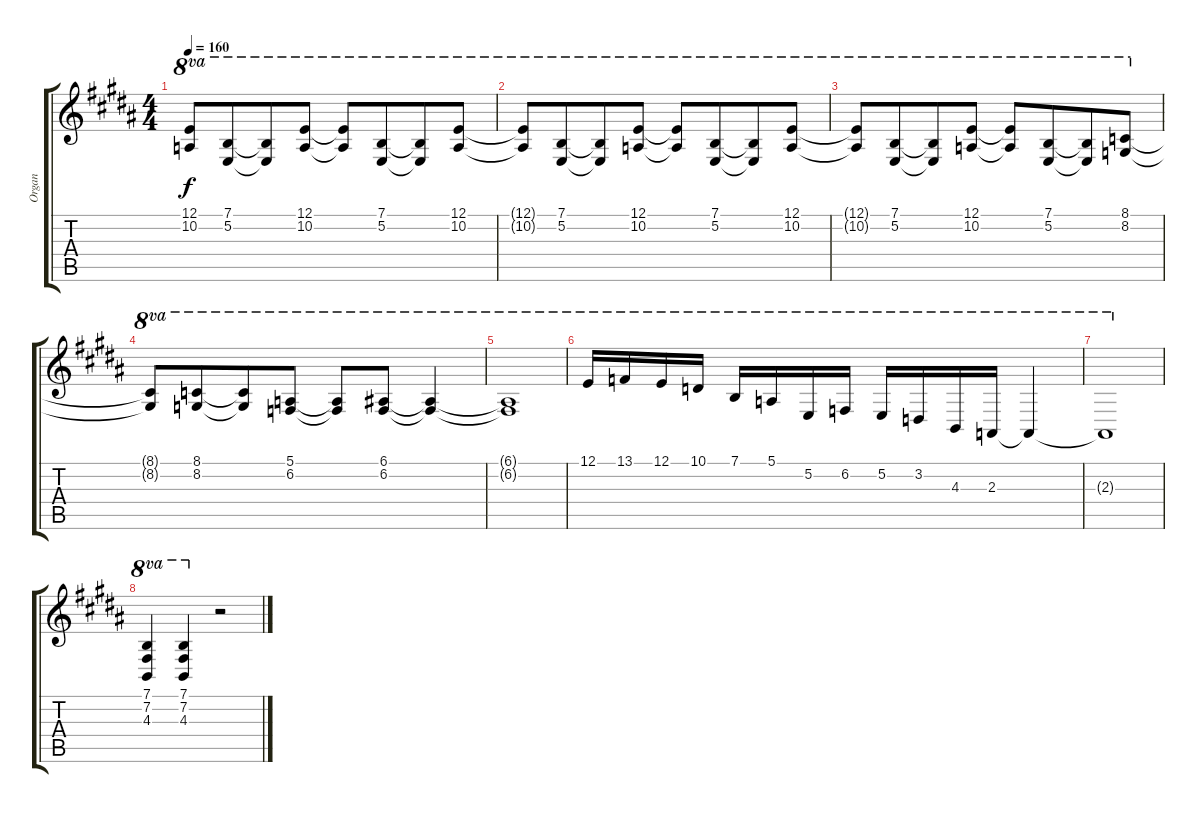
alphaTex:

\track ("Organ" "Organ") {instrument rockorgan}
\staff {score tabs}
\tuning (E4 B3 G3 D3 A2 E2) {hide}
\ts (4 4)
\tempo 160
\clef g2
\ks b
(12.1 10.2).8{ot 8va dy f} (7.1 5.2).8{ot 8va beam merge} (7.1{t} 5.2{t}).8{ot 8va} (12.1 10.2).8{ot 8va} (12.1{t} 10.2{t}).8{ot 8va} (7.1 5.2).8{ot 8va beam merge} (7.1{t} 5.2{t}).8{ot 8va} (12.1 10.2).8{ot 8va} |
(12.1{t} 10.2{t}).8{ot 8va} (7.1 5.2).8{ot 8va beam merge} (7.1{t} 5.2{t}).8{ot 8va} (12.1 10.2).8{ot 8va} (12.1{t} 10.2{t}).8{ot 8va} (7.1 5.2).8{ot 8va beam merge} (7.1{t} 5.2{t}).8{ot 8va} (12.1 10.2).8{ot 8va} |
(12.1{t} 10.2{t}).8{ot 8va} (7.1 5.2).8{ot 8va beam merge} (7.1{t} 5.2{t}).8{ot 8va} (12.1 10.2).8{ot 8va} (12.1{t} 10.2{t}).8{ot 8va} (7.1 5.2).8{ot 8va beam merge} (7.1{t} 5.2{t}).8{ot 8va} (8.1 8.2).8{ot 8va} |
(8.1{t} 8.2{t}).8{ot 8va} (8.1 8.2).8{ot 8va beam merge} (8.1{t} 8.2{t}).8{ot 8va} (5.1 6.2).8{ot 8va} (5.1{t} 6.2{t}).8{ot 8va} (6.1 6.2).8{ot 8va} (6.1{t} 6.2{t}).4{ot 8va} |
(6.1{t} 6.2{t}).1{ot 8va} |
12.1.16{ot 8va} 13.1.16{ot 8va} 12.1.16{ot 8va} 10.1.16{ot 8va} 7.1.16{ot 8va} 5.1.16{ot 8va} 5.2.16{ot 8va} 6.2.16{ot 8va} 5.2.16{ot 8va} 3.2.16{ot 8va} 4.3.16{ot 8va} 2.3.16{ot 8va} 2.3{t}.4{ot 8va} |
2.3{t}.1{ot 8va} |
(7.1 7.2 4.3).4{ot 8va} (7.1 7.2 4.3).4{ot 8va} r.2
